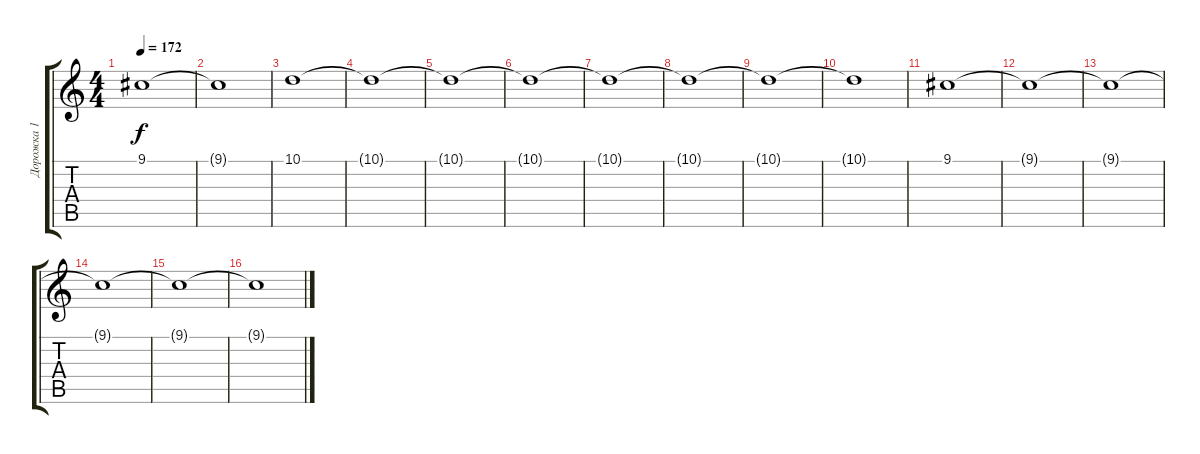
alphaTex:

\track ("Дорожка 1" "Дорожка 1") {instrument stringensemble1}
\staff {score tabs}
\tuning (E4 B3 G3 D3 A2 E2) {hide}
\ts (4 4)
\tempo 172
\clef g2
\ks c
9.1{t}.1{dy f} |
9.1{t}.1 |
10.1.1 |
10.1{t}.1 |
10.1{t}.1 |
10.1{t}.1 |
10.1{t}.1 |
10.1{t}.1 |
10.1{t}.1 |
10.1{t}.1 |
9.1.1 |
9.1{t}.1 |
9.1{t}.1 |
9.1{t}.1 |
9.1{t}.1 |
9.1{t}.1
